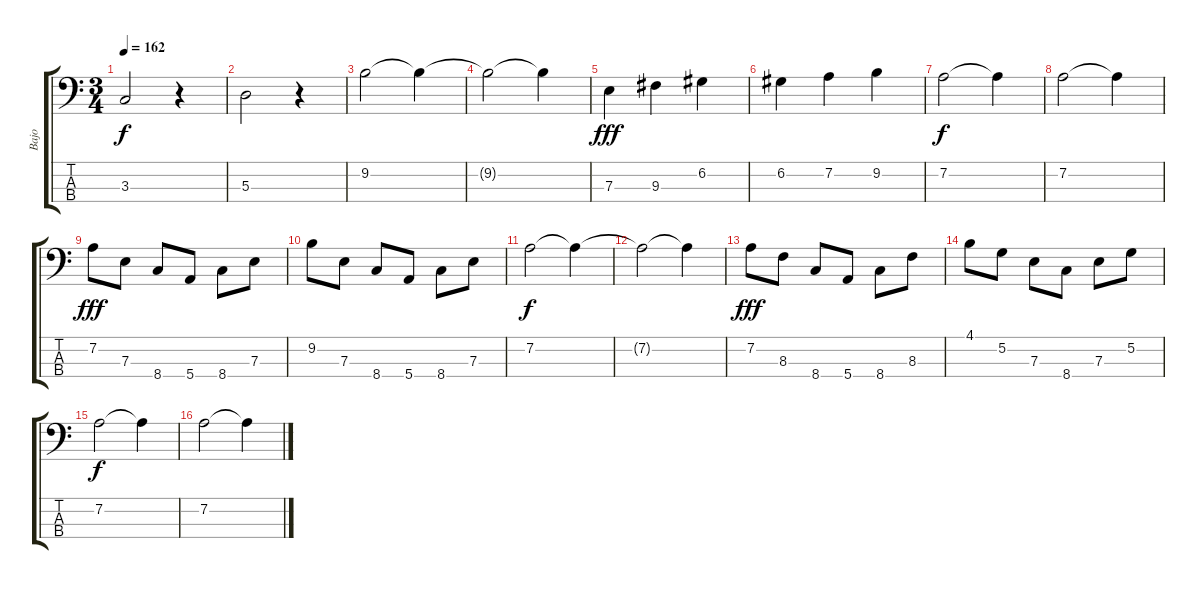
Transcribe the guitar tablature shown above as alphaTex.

\track ("Bajo" "Bajo") {instrument electricbassfinger}
\staff {score tabs}
\tuning (G2 D2 A1 E1) {hide}
\ts (3 4)
\tempo 162
\clef f4
\ks c
3.3.2{dy f} r.4 |
5.3.2 r.4 |
9.2.2 9.2{t}.4 |
9.2{t}.2 9.2{t}.4 |
7.3.4{dy fff} 9.3.4 6.2.4 |
6.2.4 7.2.4 9.2.4 |
7.2.2{dy f} 7.2{t}.4 |
7.2.2 7.2{t}.4 |
7.2.8{dy fff} 7.3.8 8.4.8 5.4.8 8.4.8 7.3.8 |
9.2.8 7.3.8 8.4.8 5.4.8 8.4.8 7.3.8 |
7.2.2{dy f} 7.2{t}.4 |
7.2{t}.2 7.2{t}.4 |
7.2.8{dy fff} 8.3.8 8.4.8 5.4.8 8.4.8 8.3.8 |
4.1.8 5.2.8 7.3.8 8.4.8 7.3.8 5.2.8 |
7.2.2{dy f} 7.2{t}.4 |
7.2.2 7.2{t}.4
